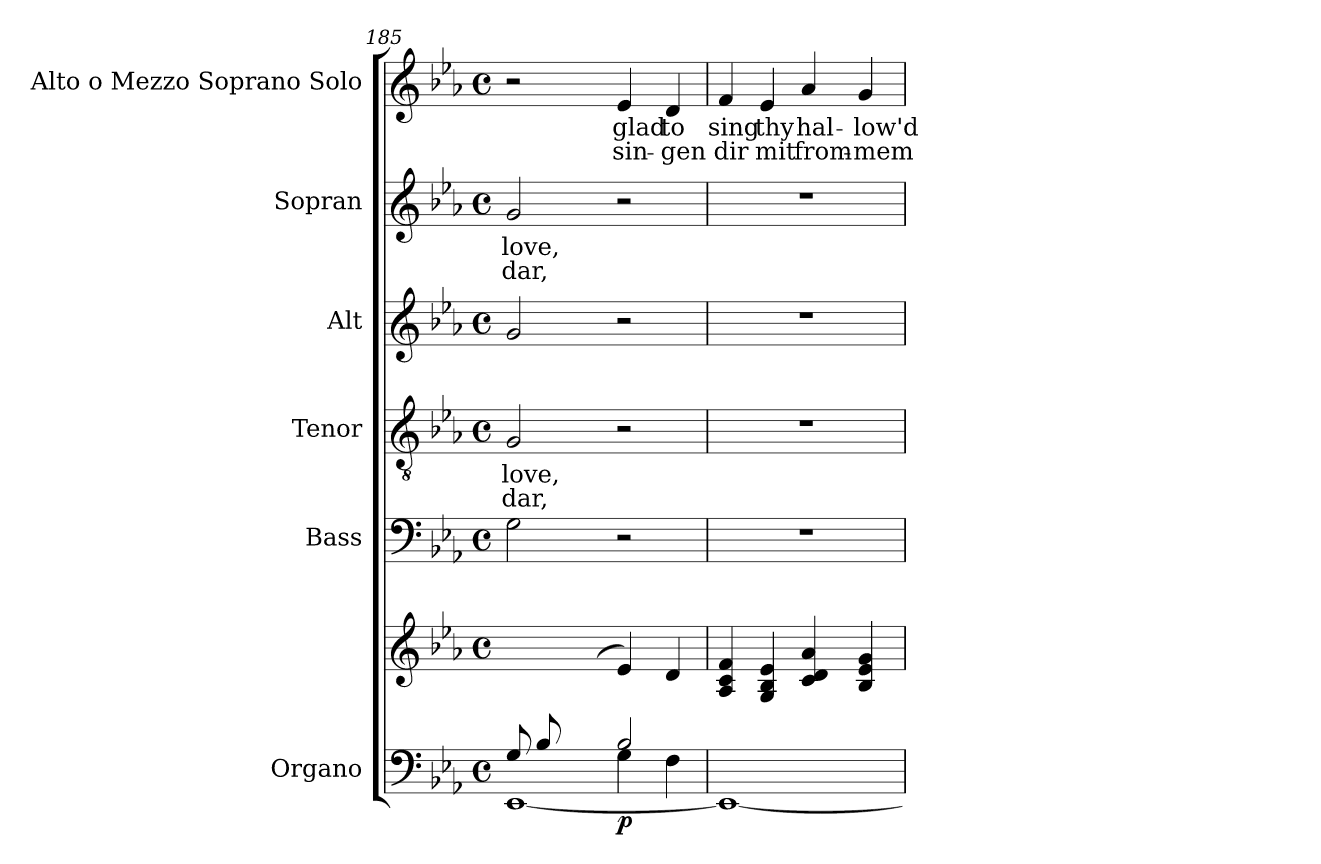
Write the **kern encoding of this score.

**kern	**kern	**dynam	**kern	**kern	**text	**text	**kern	**kern	**text	**text	**kern	**text	**text
*part6	*part6	*part6	*part5	*part4	*part4	*part4	*part3	*part2	*part2	*part2	*part1	*part1	*part1
*staff7	*staff6	*staff6/7	*staff5	*staff4	*staff4	*staff4	*staff3	*staff2	*staff2	*staff2	*staff1	*staff1	*staff1
*I"Organo	*	*	*I"Bass	*I"Tenor	*	*	*I"Alt	*I"Sopran	*	*	*I"Alto o Mezzo Soprano Solo	*	*
*	*	*	*I'B	*I'T	*	*	*I'A	*I'S	*	*	*I'S o l o	*	*
!!LO:PB:g=z
*clefF4	*clefG2	*	*clefF4	*clefGv2	*	*	*clefG2	*clefG2	*	*	*clefG2	*	*
*k[b-e-a-]	*k[b-e-a-]	*	*k[b-e-a-]	*k[b-e-a-]	*	*	*k[b-e-a-]	*k[b-e-a-]	*	*	*k[b-e-a-]	*	*
*M4/4	*M4/4	*	*M4/4	*M4/4	*	*	*M4/4	*M4/4	*	*	*M4/4	*	*
*met(c)	*met(c)	*	*met(c)	*met(c)	*	*	*met(c)	*met(c)	*	*	*met(c)	*	*
=185	=185	=185	=185	=185	=185	=185	=185	=185	=185	=185	=185	=185	=185
*^	*	*	*	*	*	*	*	*	*	*	*	*	*
*	*^	*	*	*	*	*	*	*	*	*	*	*	*	*
*	*	*^	*	*	*	*	*	*	*	*	*	*	*	*	*
!	!	!	!	!	!	!	!	!LO:LY:b	!LO:LY:b	!	!	!LO:LY:b	!LO:LY:b	!	!	!
(>8G/L	[1EE-	2ryy	2ryy	4ryy	.	2G\	2G/	love,	-dar,	2g/	2g/	love,	-dar,	2r	.	.
8B-/	.	.	.	.	.	.	.	.	.	.	.	.	.	.	.	.
2.ryy	.	.	.	8d\	.	.	.	.	.	.	.	.	.	.	.	.
.	.	.	.	(>8e-\J)	.	.	.	.	.	.	.	.	.	.	.	.
!	!	!	!	!	!LO:DY:b=2	!	!	!	!	!	!	!	!	!	!LO:LY:b	!LO:LY:b
.	.	4G\	2B-/	4e-/)	p	2r	2r	.	.	2r	2r	.	.	4e-/	glad	sin-
!	!	!	!	!	!	!	!	!	!	!	!	!	!	!	!LO:LY:b	!LO:LY:b
.	.	4F\	.	4d/	.	.	.	.	.	.	.	.	.	4d/	to	-gen
*	*	*v	*v	*	*	*	*	*	*	*	*	*	*	*	*	*
=186	=186	=186	=186	=186	=186	=186	=186	=186	=186	=186	=186	=186	=186	=186	=186
!	!	!	!	!	!	!	!	!	!	!	!	!	!	!LO:LY:b	!LO:LY:b
*v	*v	*v	*	*	*	*	*	*	*	*	*	*	*	*	*
1EE-_	4A-/ 4c/ 4f/	.	1r	1r	.	.	1r	1r	.	.	4f/	sing	dir
!	!	!	!	!	!	!	!	!	!	!	!	!LO:LY:b	!LO:LY:b
.	4G/ 4B-/ 4e-/	.	.	.	.	.	.	.	.	.	4e-/	thy	mit
!	!	!	!	!	!	!	!	!	!	!	!	!LO:LY:b	!LO:LY:b
.	4c/ 4d/ 4a-/	.	.	.	.	.	.	.	.	.	4a-/	hal-	from-
!	!	!	!	!	!	!	!	!	!	!	!	!LO:LY:b	!LO:LY:b
.	4B-/ 4e-/ 4g/	.	.	.	.	.	.	.	.	.	4g/	-low'd	-mem
=	=	=	=	=	=	=	=	=	=	=	=	=	=
*-	*-	*-	*-	*-	*-	*-	*-	*-	*-	*-	*-	*-	*-
